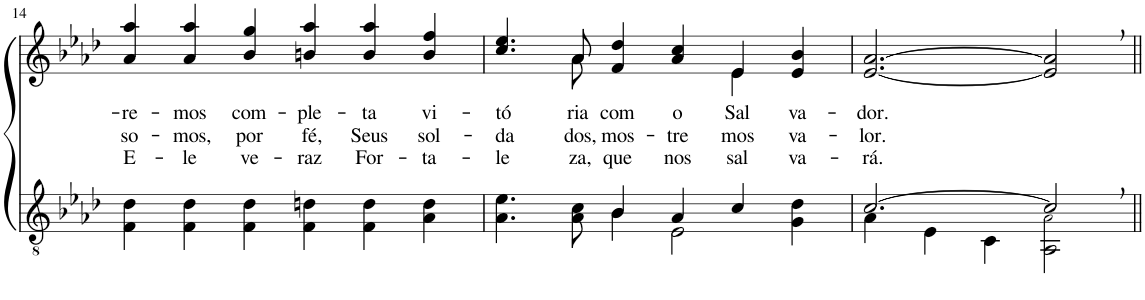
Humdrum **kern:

**kern	**kern	**text	**text	**text
*part2	*part1	*part1	*part1	*part1
*staff2	*staff1	*staff1	*staff1	*staff1
*I"Parte III e IV	*I"Parte I e II	*	*	*
!!LO:PB:g=z
*clefGv2	*clefG2	*	*	*
*Trd3c5	*Trd3c5	*	*	*
*k[b-e-a-d-]	*k[b-e-a-d-]	*	*	*
*M6/4	*M6/4	*	*	*
=14	=14	=14	=14	=14
!	!	!LO:LY:b	!LO:LY:b	!LO:LY:b
4F\ 4d-\	4a-/ 4aa-/	-re-	so-	E-
!	!	!LO:LY:b	!LO:LY:b	!LO:LY:b
4F\ 4d-\	4a-/ 4aa-/	-mos	-mos,	-le
!	!	!LO:LY:b	!LO:LY:b	!LO:LY:b
4F\ 4d-\	4b-/ 4gg/	com-	por	ve-
!	!	!LO:LY:b	!LO:LY:b	!LO:LY:b
4F\ 4dn\	4bn/ 4aa-/	-ple-	fé,	-raz
!	!	!LO:LY:b	!LO:LY:b	!LO:LY:b
4F\ 4d\	4b/ 4aa-/	-ta	Seus	For-
!	!	!LO:LY:b	!LO:LY:b	!LO:LY:b
4A-\ 4d\	4b/ 4ff/	vi-	sol-	-ta-
=15	=15	=15	=15	=15
*^	*	*	*	*
!	!	!	!LO:LY:b	!LO:LY:b	!LO:LY:b
*	*	*^	*	*	*
2ryy	4.A-\ 4.e-\	4.cc/ 4.ee-/	4.ryy	-tó-	-da-	-le-
!	!	!	!	!LO:LY:b	!LO:LY:b	!LO:LY:b
.	8A-\ 8c\	8a-/	8a-\	-ria	-dos,	-za,
!	!	!	!	!LO:LY:b	!LO:LY:b	!LO:LY:b
4B-/	4B-\	4f/ 4dd-/	2ryy	com	mos-	que
!	!	!	!	!LO:LY:b	!LO:LY:b	!LO:LY:b
4A-/	2E-\	4a-/ 4cc/	.	o	-tre-	nos
!	!	!	!	!LO:LY:b	!LO:LY:b	!LO:LY:b
4c/	.	4e-/	4e-\	Sal-	-mos	sal-
!	!	!	!	!LO:LY:b	!LO:LY:b	!LO:LY:b
4ryy	4G\ 4d-\	4e-/ 4b-/	4ryy	-va-	va-	-va-
=16	=16	=16	=16	=16	=16	=16
!	!	!	!	!LO:LY:b	!LO:LY:b	!LO:LY:b
*	*	*v	*v	*	*	*
[2.c/	4A-\	[2.e-/ [2.a-/	-dor.	-lor.	-rá.
.	4E-\	.	.	.	.
.	4C\	.	.	.	.
2c,/]	2AA-\ 2A-!\	2e-/], 2a-/],	.	.	.
*v	*v	*	*	*	*
=||	=||	=||	=||	=||
*-	*-	*-	*-	*-
